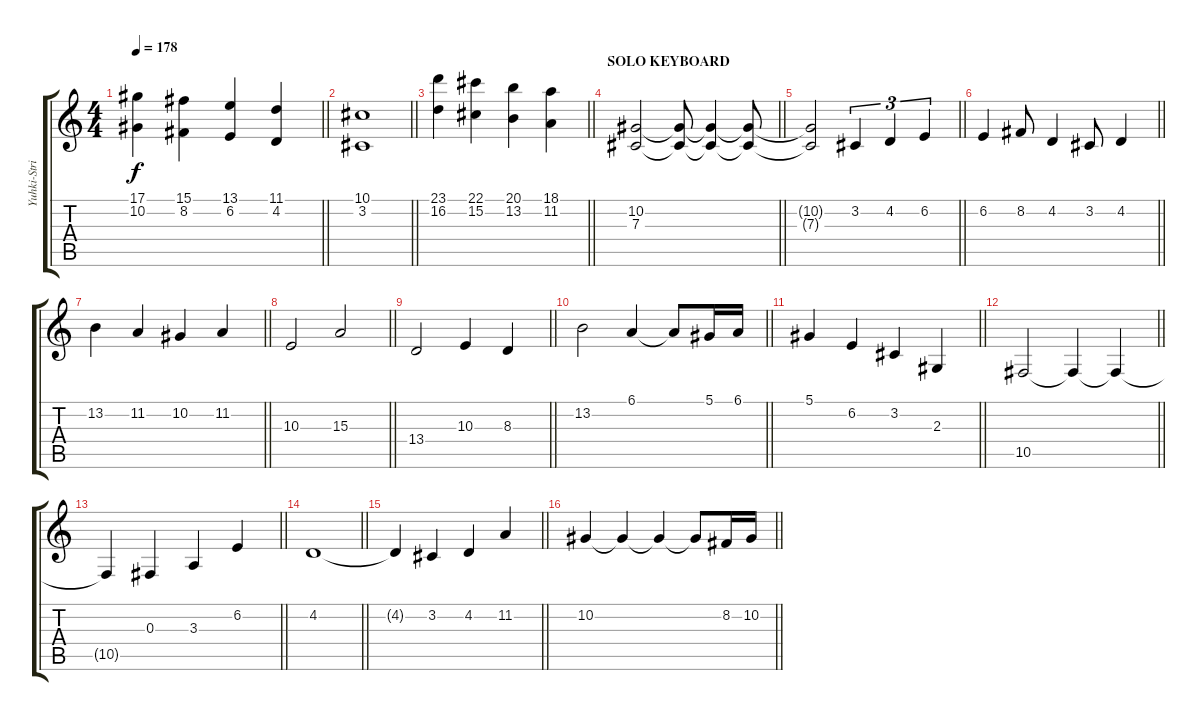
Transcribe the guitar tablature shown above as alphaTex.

\track ("Yuhki-Strings Lead" "Yuhki-Stri") {instrument stringensemble1}
\staff {score tabs}
\tuning (Eb4 Bb3 Gb3 Db3 Ab2 Eb2) {hide}
\ts (4 4)
\tempo 178
\clef g2
\barLineRight lightlight
\ks c
(17.1 10.2).4{dy f} (15.1 8.2).4 (13.1 6.2).4 (11.1 4.2).4 |
\barLineRight lightlight
(10.1 3.2).1 |
\barLineRight lightlight
(23.1 16.2).4 (22.1 15.2).4 (20.1 13.2).4 (18.1 11.2).4 |
\section ("" "SOLO KEYBOARD")
\barLineRight lightlight
(10.2 7.3).2 (10.2{t} 7.3{t}).8 (10.2{t} 7.3{t}).4 (10.2{t} 7.3{t}).8 |
\barLineRight lightlight
(10.2{t} 7.3{t}).2 3.2.4{tu (3 2)} 4.2.4{tu (3 2)} 6.2.4{tu (3 2)} |
\barLineRight lightlight
6.2.4 8.2.8 4.2.4 3.2.8 4.2.4 |
\barLineRight lightlight
13.2.4 11.2.4 10.2.4 11.2.4 |
\barLineRight lightlight
10.3.2 15.3.2 |
\barLineRight lightlight
13.4.2 10.3.4 8.3.4 |
\barLineRight lightlight
13.2.2 6.1.4 6.1{t}.8 5.1.16 6.1.16 |
\barLineRight lightlight
5.1.4 6.2.4 3.2.4 2.3.4 |
\barLineRight lightlight
10.5.2 10.5{t}.4 10.5{t}.4 |
\barLineRight lightlight
10.5{t}.4 0.3.4 3.3.4 6.2.4 |
\barLineRight lightlight
4.2.1 |
\barLineRight lightlight
4.2{t}.4 3.2.4 4.2.4 11.2.4 |
\barLineRight lightlight
10.2.4 10.2{t}.4 10.2{t}.4 10.2{t}.8 8.2.16 10.2.16
